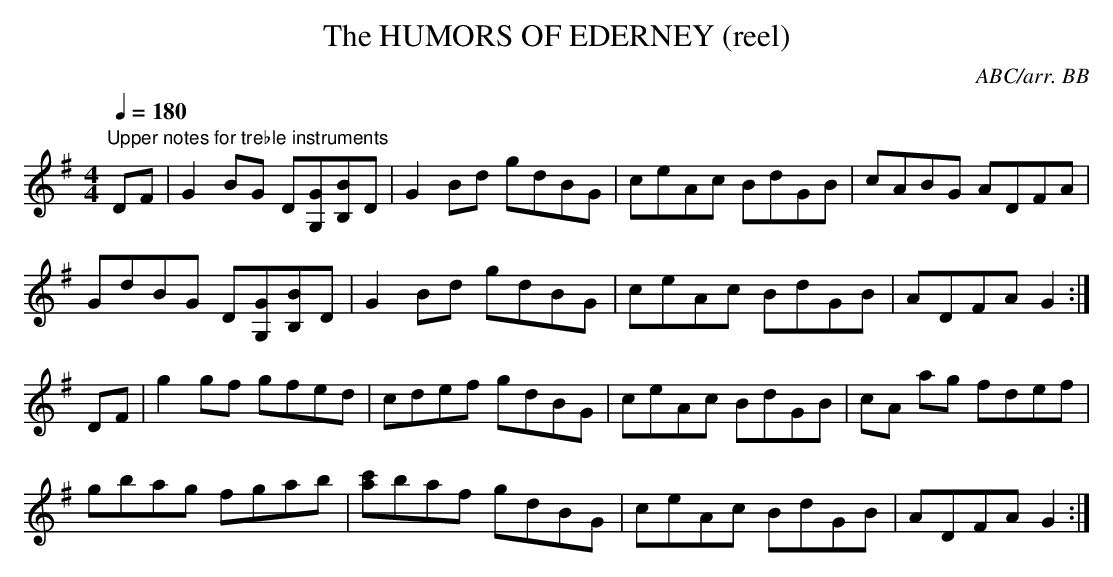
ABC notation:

X:1
T:HUMORS OF EDERNEY (reel), The
C:ABC/arr. BB
Q:1/4=180
L:1/8
M:4/4
K:G
"Upper notes for treble instruments"
DF|G2 BG D[GG,][BB,]D|G2 Bd gdBG|ceAc BdGB|cABG ADFA|
GdBG D[GG,][BB,]D|G2 Bd gdBG|ceAc BdGB|ADFA G2:|
DF|g2 gf gfed|cdef gdBG|ceAc BdGB|cA ag fdef|
gbag fgab|[c'a]baf gdBG|ceAc BdGB|ADFA G2:|
